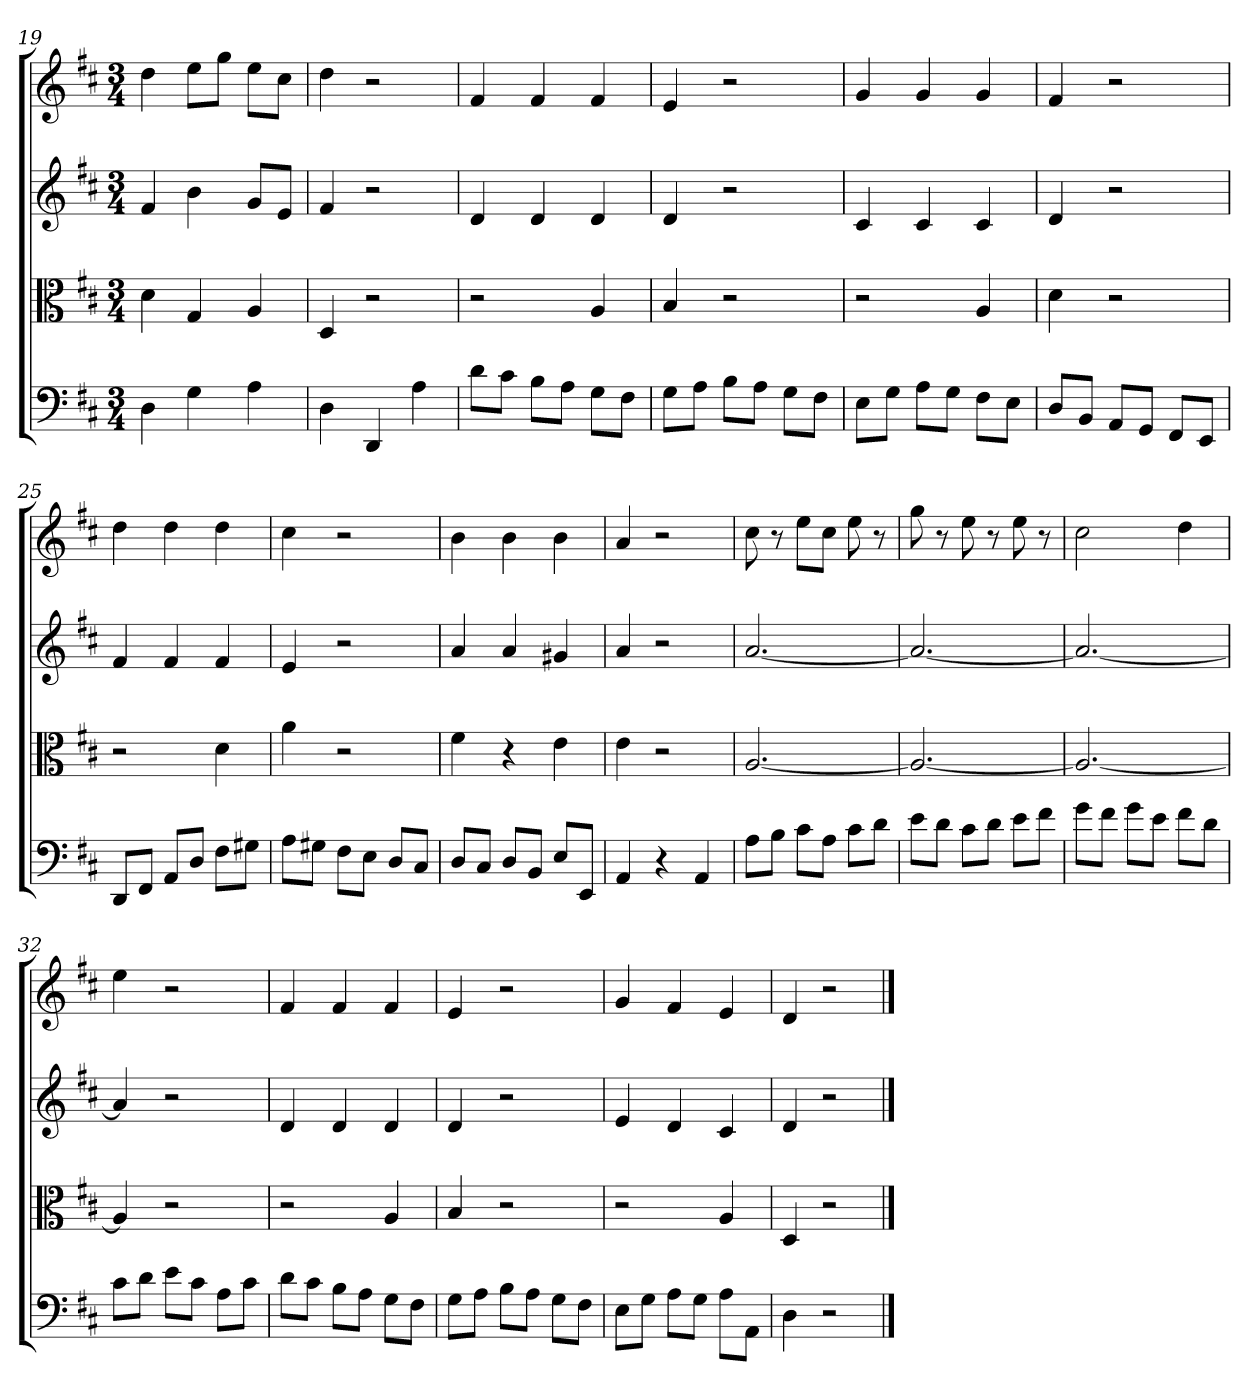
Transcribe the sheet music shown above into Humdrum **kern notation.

**kern	**kern	**kern	**kern
*part4	*part3	*part2	*part1
*staff4	*staff3	*staff2	*staff1
*clefF4	*clefC3	*clefG2	*clefG2
*k[f#c#]	*k[f#c#]	*k[f#c#]	*k[f#c#]
*D:	*D:	*D:	*D:
*M3/4	*M3/4	*M3/4	*M3/4
=19	=19	=19	=19
4D	4d	4f#	4dd
4G	4G	4b	8ee\L
.	.	.	8gg\J
4A	4A	8g/L	8ee\L
.	.	8e/J	8cc#\J
=20	=20	=20	=20
4D	4D	4f#	4dd
4DD	2r	2r	2r
4A	.	.	.
=21	=21	=21	=21
8d\L	2r	4d	4f#
8c#\J	.	.	.
8B\L	.	4d	4f#
8A\J	.	.	.
8G\L	4A	4d	4f#
8F#\J	.	.	.
=22	=22	=22	=22
8G\L	4B	4d	4e
8A\J	.	.	.
8B\L	2r	2r	2r
8A\J	.	.	.
8G\L	.	.	.
8F#\J	.	.	.
=23	=23	=23	=23
8E\L	2r	4c#	4g
8G\J	.	.	.
8A\L	.	4c#	4g
8G\J	.	.	.
8F#\L	4A	4c#	4g
8E\J	.	.	.
=24	=24	=24	=24
8D/L	4d	4d	4f#
8BB/J	.	.	.
8AA/L	2r	2r	2r
8GG/J	.	.	.
8FF#/L	.	.	.
8EE/J	.	.	.
=25	=25	=25	=25
8DD/L	2r	4f#	4dd
8FF#/J	.	.	.
8AA/L	.	4f#	4dd
8D/J	.	.	.
8F#\L	4d	4f#	4dd
8G#X\J	.	.	.
=26	=26	=26	=26
8A\L	4a	4e	4cc#
8G#X\J	.	.	.
8F#\L	2r	2r	2r
8E\J	.	.	.
8D/L	.	.	.
8C#/J	.	.	.
=27	=27	=27	=27
8D/L	4f#	4a	4b
8C#/J	.	.	.
8D/L	4r	4a	4b
8BB/J	.	.	.
8E/L	4e	4g#X	4b
8EE/J	.	.	.
=28	=28	=28	=28
4AA	4e	4a	4a
4r	2r	2r	2r
4AA	.	.	.
=29	=29	=29	=29
8A\L	[2.A	[2.a	8cc#
8B\J	.	.	8r
8c#\L	.	.	8ee\L
8A\J	.	.	8cc#\J
8c#\L	.	.	8ee
8d\J	.	.	8r
=30	=30	=30	=30
8e\L	2.A_	2.a_	8gg
8d\J	.	.	8r
8c#\L	.	.	8ee
8d\J	.	.	8r
8e\L	.	.	8ee
8f#\J	.	.	8r
=31	=31	=31	=31
8g\L	2.A_	2.a_	2cc#
8f#\J	.	.	.
8g\L	.	.	.
8e\J	.	.	.
8f#\L	.	.	4dd
8d\J	.	.	.
=32	=32	=32	=32
8c#\L	4A]	4a]	4ee
8d\J	.	.	.
8e\L	2r	2r	2r
8c#\J	.	.	.
8A\L	.	.	.
8c#\J	.	.	.
=33	=33	=33	=33
8d\L	2r	4d	4f#
8c#\J	.	.	.
8B\L	.	4d	4f#
8A\J	.	.	.
8G\L	4A	4d	4f#
8F#\J	.	.	.
=34	=34	=34	=34
8G\L	4B	4d	4e
8A\J	.	.	.
8B\L	2r	2r	2r
8A\J	.	.	.
8G\L	.	.	.
8F#\J	.	.	.
=35	=35	=35	=35
8E\L	2r	4e	4g
8G\J	.	.	.
8A\L	.	4d	4f#
8G\J	.	.	.
8A\L	4A	4c#	4e
8AA\J	.	.	.
=36	=36	=36	=36
4D	4D	4d	4d
2r	2r	2r	2r
==	==	==	==
*-	*-	*-	*-
